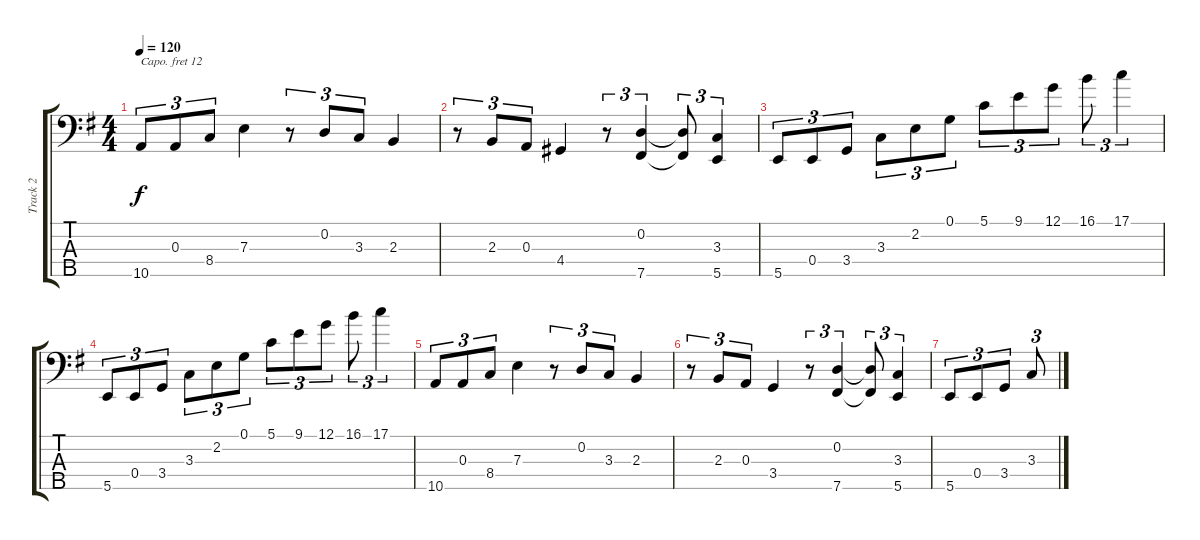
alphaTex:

\track ("Track 2" "Track 2") {instrument acousticgrandpiano}
\staff {score tabs}
\capo 12
\tuning (G2 D2 A1 E1 B0) {hide}
\ts (4 4)
\tempo 120
\clef f4
\ks eminor
10.5.8{tu (3 2) dy f} 0.3.8{tu (3 2)} 8.4.8{tu (3 2)} 7.3.4 r.8{tu (3 2)} 0.2.8{tu (3 2)} 3.3.8{tu (3 2)} 2.3.4 |
r.8{tu (3 2)} 2.3.8{tu (3 2)} 0.3.8{tu (3 2)} 4.4.4 r.8{tu (3 2)} (0.2 7.5).4{tu (3 2)} (0.2{t} 7.5{t}).8{tu (3 2)} (3.3 5.5).4{tu (3 2)} |
5.5.8{tu (3 2)} 0.4.8{tu (3 2)} 3.4.8{tu (3 2)} 3.3.8{tu (3 2)} 2.2.8{tu (3 2)} 0.1.8{tu (3 2)} 5.1.8{tu (3 2)} 9.1.8{tu (3 2)} 12.1.8{tu (3 2)} 16.1.8{tu (3 2)} 17.1.4{tu (3 2)} |
5.5.8{tu (3 2)} 0.4.8{tu (3 2)} 3.4.8{tu (3 2)} 3.3.8{tu (3 2)} 2.2.8{tu (3 2)} 0.1.8{tu (3 2)} 5.1.8{tu (3 2)} 9.1.8{tu (3 2)} 12.1.8{tu (3 2)} 16.1.8{tu (3 2)} 17.1.4{tu (3 2)} |
10.5.8{tu (3 2)} 0.3.8{tu (3 2)} 8.4.8{tu (3 2)} 7.3.4 r.8{tu (3 2)} 0.2.8{tu (3 2)} 3.3.8{tu (3 2)} 2.3.4 |
r.8{tu (3 2)} 2.3.8{tu (3 2)} 0.3.8{tu (3 2)} 3.4.4 r.8{tu (3 2)} (0.2 7.5).4{tu (3 2)} (0.2{t} 7.5{t}).8{tu (3 2)} (3.3 5.5).4{tu (3 2)} |
5.5.8{tu (3 2)} 0.4.8{tu (3 2)} 3.4.8{tu (3 2)} 3.3.8{tu (3 2)}
